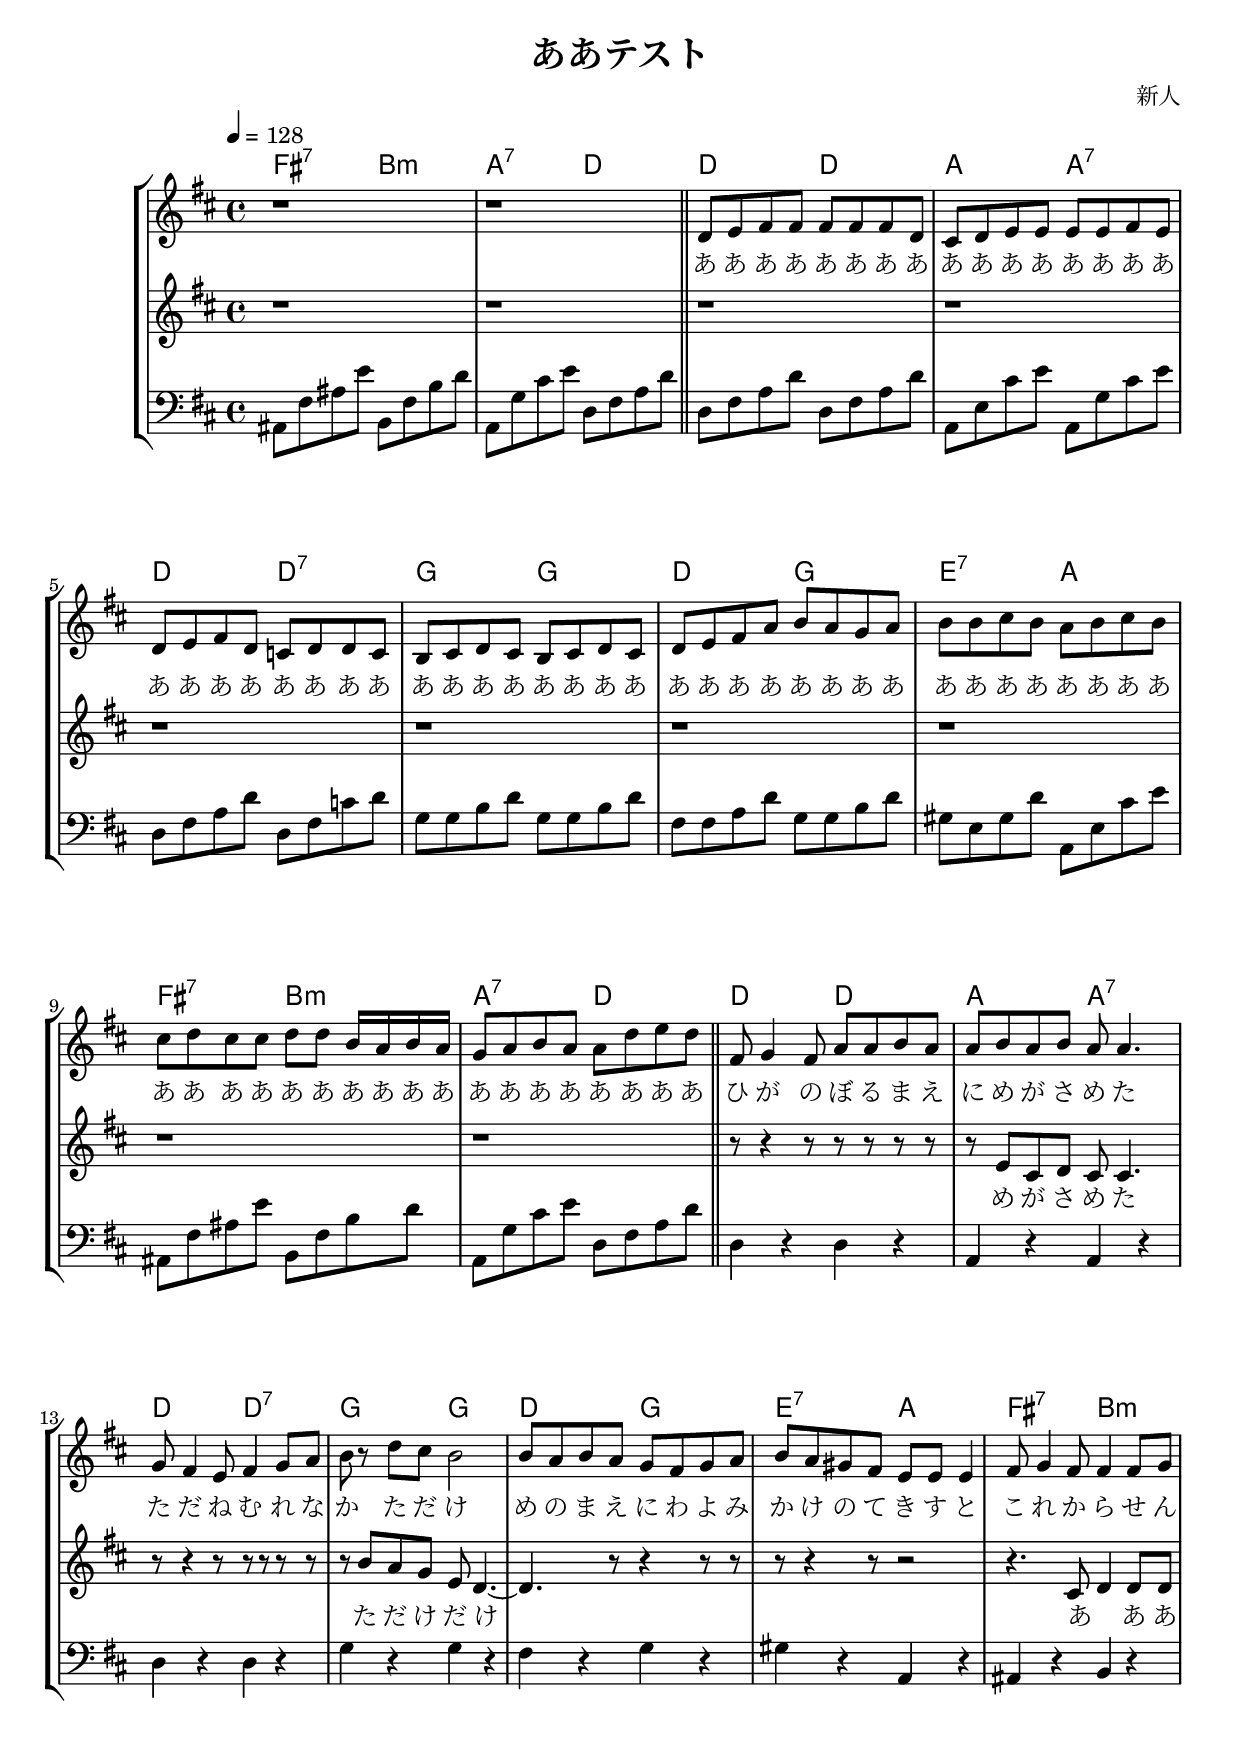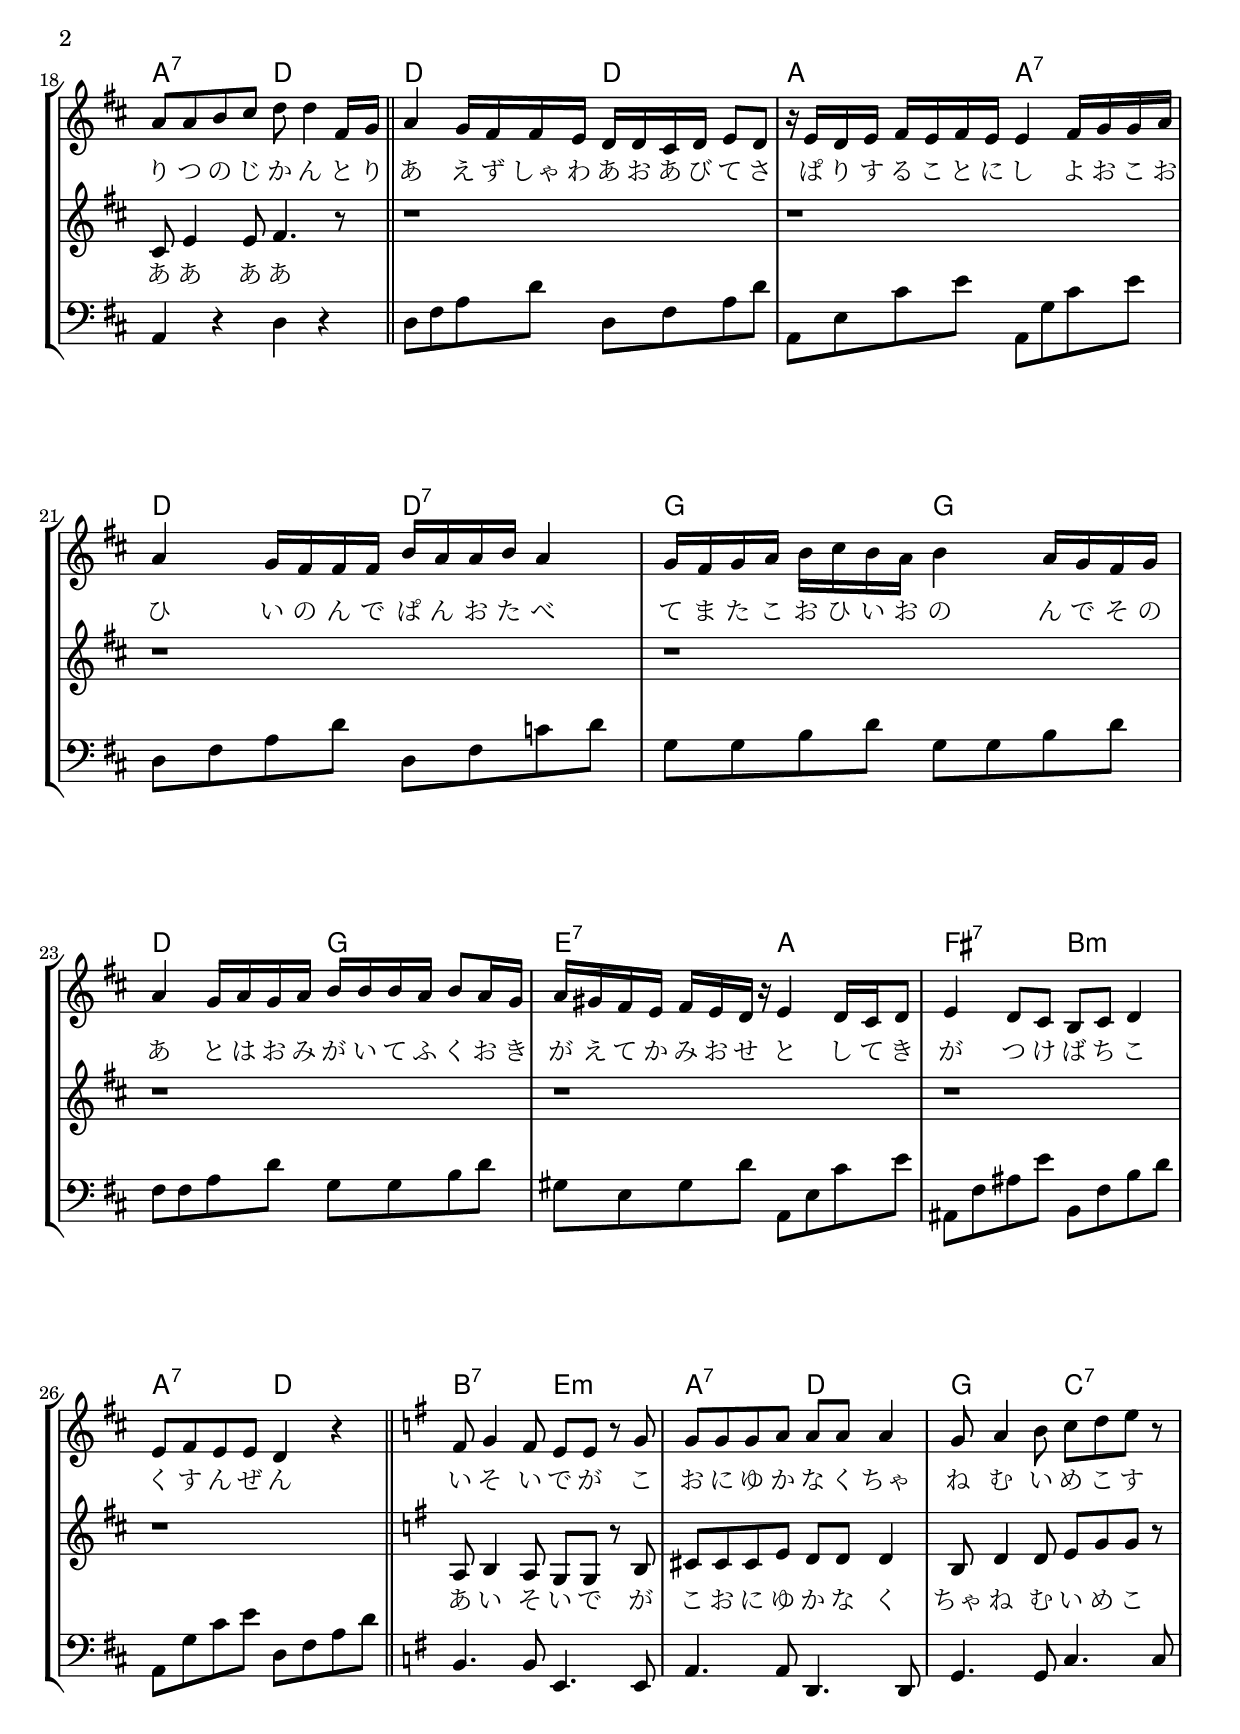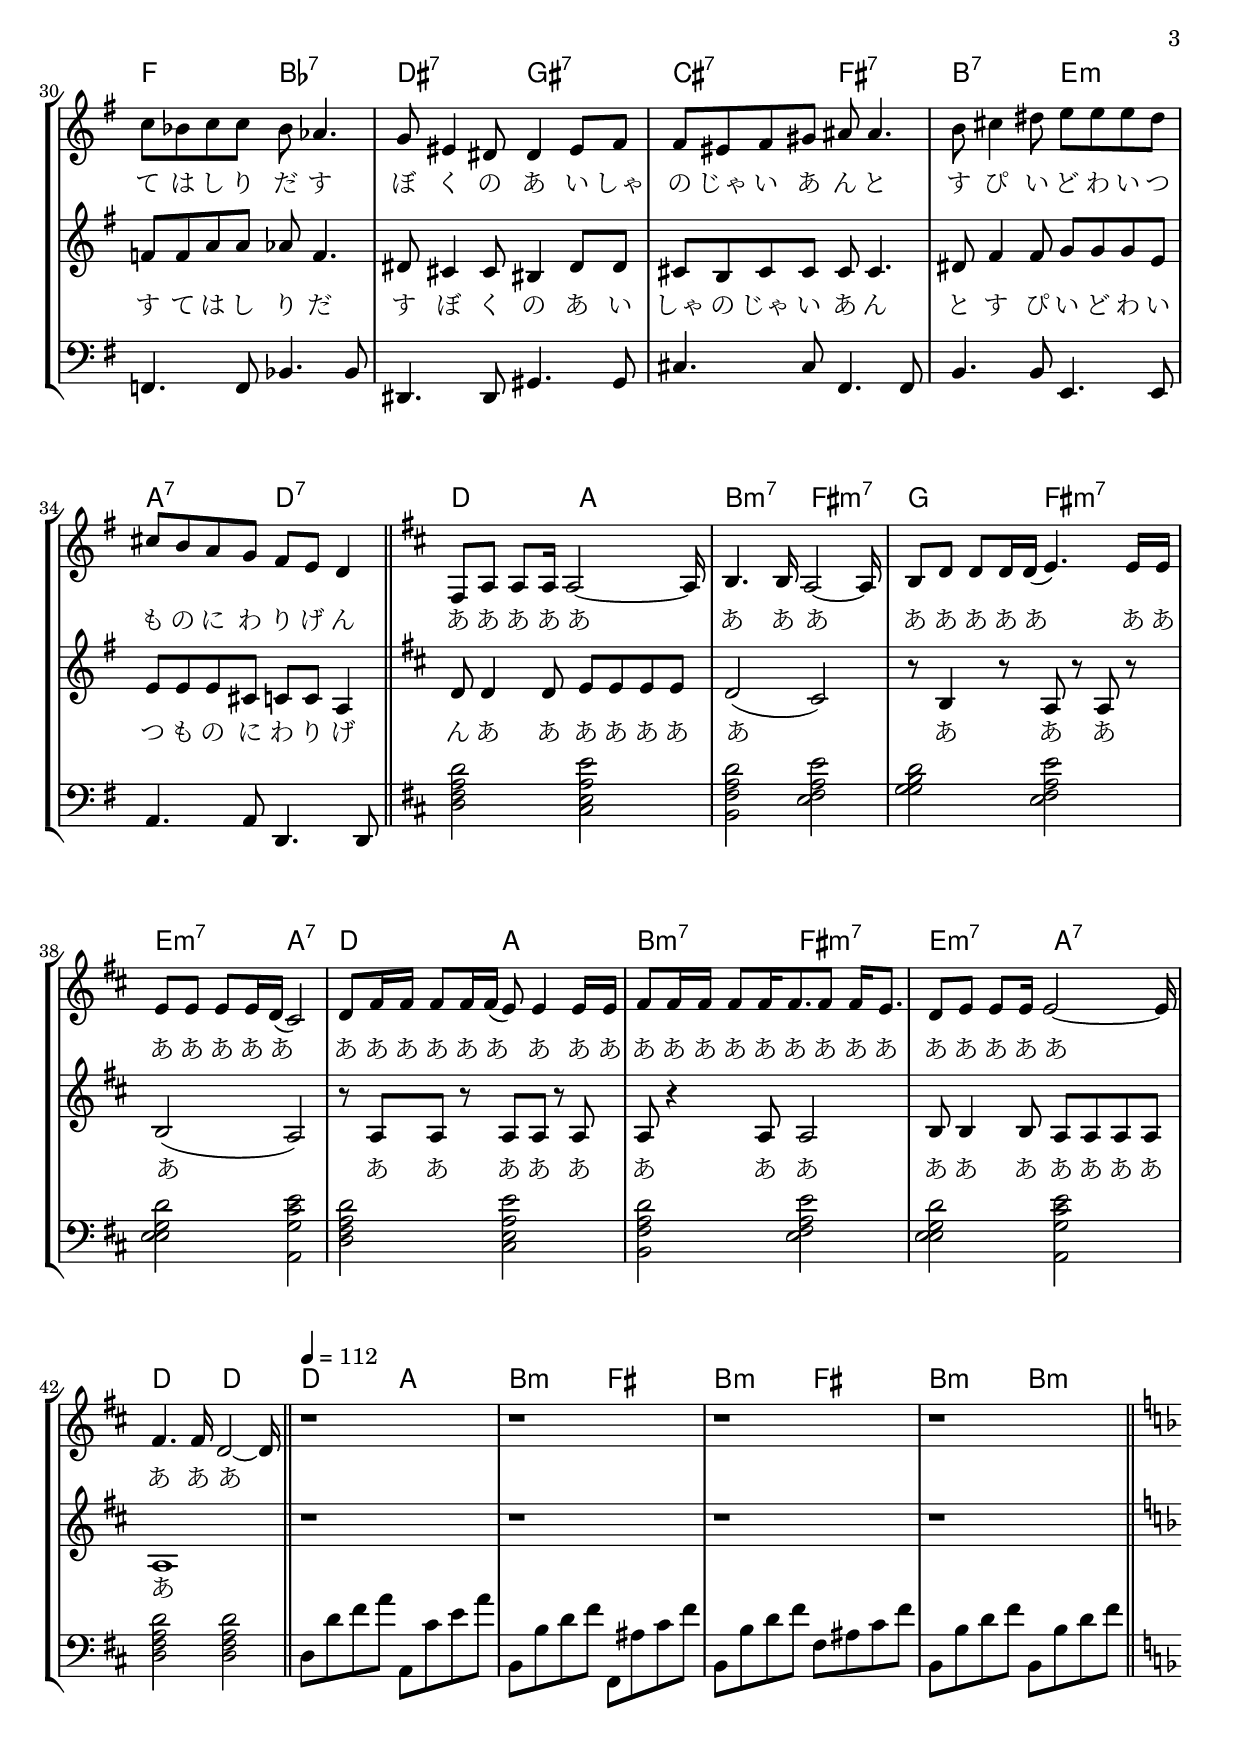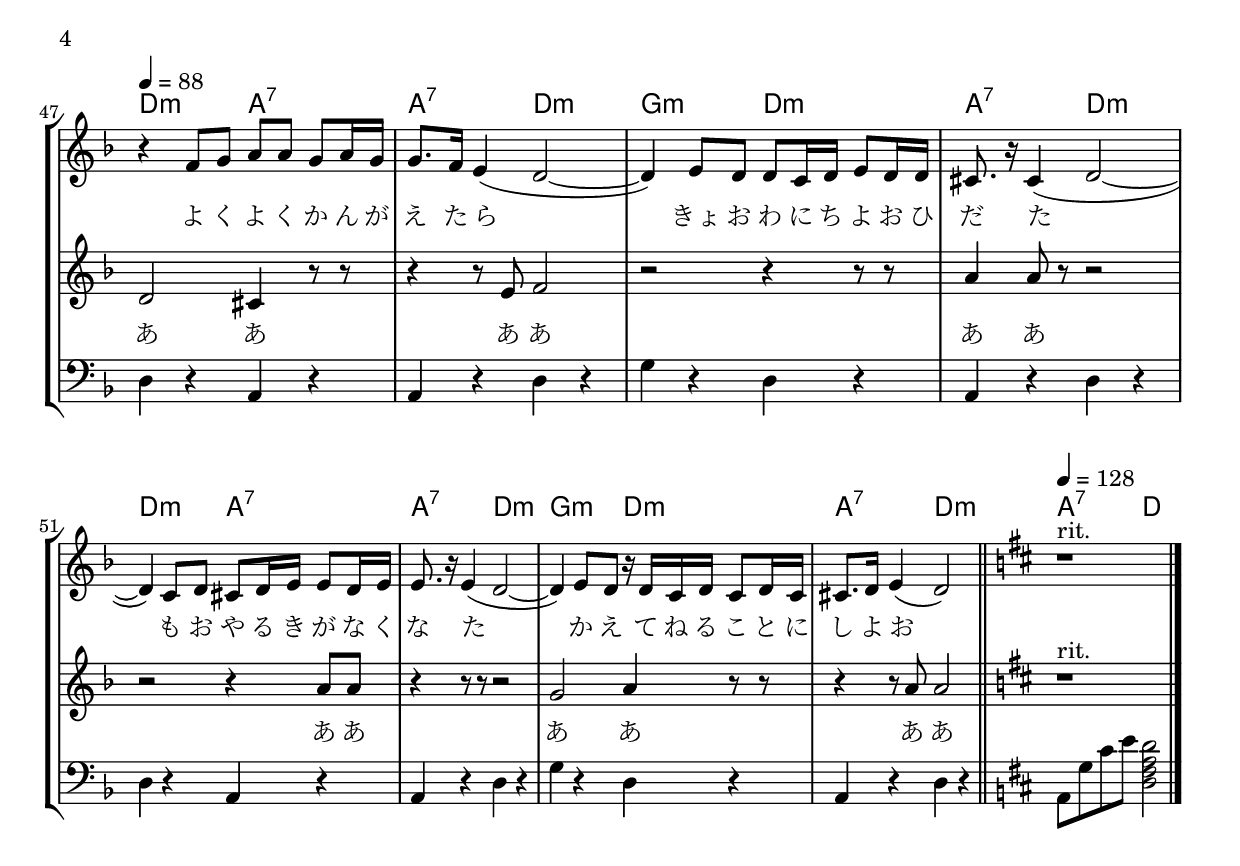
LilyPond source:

\version "2.12.1"

\header {
	title = \markup {ああテスト}
	composer = \markup \center-column {新人}
}

harmony = \chordmode {
	fis2:7 b:m a:7 d 

	d d a a:7 d d:7 g g d g e:7 a fis:7 b:m a:7 d 

	d d a a:7 d d:7 g g d g e:7 a fis:7 b:m a:7 d 

	d d a a:7 d d:7 g g d g e:7 a fis:7 b:m a:7 d 

	b:7 e:m a:7 d g c:7 f bes:7 dis:7 gis:7 cis:7 fis:7 b:7 e:m a:7 d:7 

	d a b:min7 fis:min7 g fis:min7 e:min7 a:7 d a b:min7 fis:min7 e:min7 a:7 d d 

	d a b:m fis b:m fis b:m b:m 

	d:m a:7 a:7 d:m g:m d:m a:7 d:m d:m a:7 a:7 d:m g:m d:m a:7 d:m 

	a:7 d 
}

melody = {
	\key d \major
	\tempo 4 = 128
	r1 | r1   
	\set Staff.midiInstrument = #"Tubular Bells"
	d'8  e'8  fis'8  fis'8  fis'8  fis'8  fis'8  d'8 
	cis'8  d'8  e'8  e'8  e'8  e'8  fis'8  e'8 
	d'8  e'8  fis'8  d'8  c'8  d'8  d'8  c'8 
	b8  cis'8  d'8  cis'8  b8  cis'8  d'8  cis'8 
	d'8  e'8  fis'8  a'8  b'8  a'8  g'8  a'8 
	b'8  b'8  cis''8  b'8  a'8  b'8  cis''8  b'8 
	cis''8  d''8  cis''8  cis''8  d''8  d''8  b'16  a'16  b'16  a'16 
	g'8  a'8  b'8  a'8  a'8  d''8  e''8  d''8
	\set Staff.midiInstrument = #"mmi0.42"
	fis'8  g'4  fis'8  a'8  a'8  b'8  a'8 
	a'8  b'8  a'8  b'8  a'8  a'4. 
	g'8  fis'4  e'8  fis'4  g'8  a'8 
	b'8  r8  d''8  cis''8  b'2 
	b'8  a'8  b'8  a'8  g'8  fis'8  g'8  a'8 
	b'8  a'8  gis'8  fis'8  e'8  e'8  e'4 
	fis'8  g'4  fis'8  fis'4  fis'8  g'8 
	a'8  a'8  b'8  cis''8  d''8  d''4  	\set Staff.midiInstrument = #"mmi0.42"
	fis'16  g'16 
	a'4  g'16  fis'16  fis'16  e'16  d'16  d'16  cis'16  d'16  e'8  d'8 
	r16  e'16  d'16  e'16  fis'16  e'16  fis'16  e'16  e'4  fis'16  g'16  g'16  a'16 
	a'4  g'16  fis'16  fis'16  fis'16  b'16  a'16  a'16  b'16  a'4 
	g'16  fis'16  g'16  a'16  b'16  cis''16  b'16  a'16  b'4  a'16  g'16  fis'16  g'16 
	a'4  g'16  a'16  g'16  a'16  b'16  b'16  b'16  a'16  b'8  a'16  g'16 
	a'16  gis'16  fis'16  e'16  fis'16  e'16  d'16  r16  e'4  d'16  cis'16  d'8 
	e'4  d'8  cis'8  b8  cis'8  d'4 
	e'8  fis'8  e'8  e'8  d'4  	r4 	\set Staff.midiInstrument = #"mmi0.42"
		\key g \major
fis'8  g'4  fis'8  e'8  e'8  r8  g'8 
	g'8  g'8  g'8  a'8  a'8  a'8  a'4 
	g'8  a'4  b'8  c''8  d''8  e''8  r8 
	c''8  bes'8  c''8  c''8  bes'8  as'4. 
	g'8  eis'4  dis'8  dis'4  eis'8  fis'8 
	fis'8  eis'8  fis'8  gis'8  ais'8  ais'4. 
	b'8  cis''4  dis''8  e''8  e''8  e''8  dis''8 
	cis''8  b'8  a'8  g'8  fis'8  e'8  d'4
	\set Staff.midiInstrument = #"Church organ"
		\key d \major
fis8  a8  a8  a16  a2~a16 
	b4.  b16  a2~a16 
	b8  d'8  d'8  d'16  d'16  (e'4.)  e'16  e'16 
	e'8  e'8  e'8  e'16  d'16  (cis'2) 
	d'8  fis'16  fis'16  fis'8  fis'16  fis'16  (e'8)  e'4  e'16  e'16 
	fis'8  fis'16  fis'16  fis'8  fis'16  fis'8.  fis'8  fis'16  e'8. 
	d'8  e'8  e'8  e'16  e'2~e'16 
	fis'4.  fis'16  d'2~d'16
	\tempo 4 = 112
	r1 | r1 | r1 | r1   
	\set Staff.midiInstrument = #"mmi0.42"
		\key f \major
	\tempo 4 = 88
r4 f'8  g'8  a'8  a'8  g'8  a'16  g'16 
	g'8.  f'16  e'4  (d'2~ 
	d'4)  e'8  d'8  d'8  c'16  d'16  e'8  d'16  d'16 
	cis'8.  r16  cis'4  (d'2~ 
	d'4)  c'8  d'8  cis'8  d'16  e'16  e'8  d'16  e'16 
	e'8.  r16  e'4  (d'2~ 
	d'4)  e'8  d'8  r16  d'16  c'16  d'16  c'8  d'16  c'16 
	cis'8.  d'16  e'4  (d'2)
	\key d \major
	\tempo 4 = 128
	r1^"rit." \bar "|."
}

words = \lyricmode {
	
	あ  あ  あ  あ  あ  あ  あ  あ  あ  あ  あ  あ  あ  あ  あ  あ  あ  あ  あ  あ  あ  あ  あ  あ  あ  あ  あ  あ  あ  あ  あ  あ  あ  あ  あ  あ  あ  あ  あ  あ  あ  あ  あ  あ  あ  あ  あ  あ  あ  あ  あ  あ  あ  あ  あ  あ  あ  あ  あ  あ  あ  あ  あ  あ  あ  あ  
	ひ  が  の  ぼ  る  ま  え  に  め  が  さ  め  た  た  だ  ね  む  れ  な  か  た  だ  け  め  の  ま  え  に  わ  よ  み  か  け  の  て  き  す  と  こ  れ  か  ら  せ  ん  り  つ  の  じ  か  ん  
	と  り  あ  え  ず  しゃ  わ  あ  お  あ  び  て  さ  ぱ  り  す  る  こ  と  に  し  よ  お  こ  お  ひ  い  の  ん  で  ぱ  ん  お  た  べ  て  ま  た  こ  お  ひ  い  お  の  ん  で  そ  の  あ  と  は  お  み  が  い  て  ふ  く  お  き  が  え  て  か  み  お  せ  と  し  て  き  が  つ  け  ば  ち  こ  く  す  ん  ぜ  ん  
	い  そ  い  で  が  こ  お  に  ゆ  か  な  く  ちゃ  ね  む  い  め  こ  す  て  は  し  り  だ  す  ぼ  く  の  あ  い  しゃ  の  じゃ  い  あ  ん  と  す  ぴ  い  ど  わ  い  つ  も  の  に  わ  り  げ  ん  
	あ  あ  あ  あ  あ  あ  あ  あ  あ  あ  あ  あ  あ  あ  あ  あ  あ  あ  あ  あ  あ  あ  あ  あ  あ  あ  あ  あ  あ  あ  あ  あ  あ  あ  あ  あ  あ  あ  あ  あ  あ  あ  あ  あ  あ  あ  
	
	よ  く  よ  く  か  ん  が  え  た  ら  きょ  お  わ  に  ち  よ  お  ひ  だ  た  も  お  や  る  き  が  な  く  な  た  か  え  て  ね  る  こ  と  に  し  よ  お  
	
}

secondmelody = {
	\key d \major
	\tempo 4 = 128
	r1 | r1   
	r1 | r1 | r1 | r1 | r1 | r1 | r1 | r1   
	\set Staff.midiInstrument = #"mmi0.42"
	r8  r4  r8  r8  r8  r8  r8 
	r8  e'8  cis'8  d'8  cis'8  cis'4. 
	r8  r4  r8  r8  r8  r8  r8 
	r8  b'8  a'8  g'8  e'8  d'4.~ 
	d'4.  r8  r4  r8  r8 
	r8  r4  r8  r2~ 
	r4.  cis'8  d'4  d'8  d'8 
	cis'8  e'4  e'8  fis'4.  	r8 	r1 | r1 | r1 | r1 | r1 | r1 | r1 | r1   
	\set Staff.midiInstrument = #"fss0.32"
		\key g \major
a8  b4  a8  g8  g8  r8  b8 
	cis'8  cis'8  cis'8  e'8  d'8  d'8  d'4 
	b8  d'4  d'8  e'8  g'8  g'8  r8 
	f'8  f'8  a'8  a'8  as'8  f'4. 
	dis'8  cis'4  cis'8  bis4  dis'8  dis'8 
	cis'8  b8  cis'8  cis'8  cis'8  cis'4. 
	dis'8  fis'4  fis'8  g'8  g'8  g'8  e'8 
	e'8  e'8  e'8  cis'8  c'8  c'8  a4
	\set Staff.midiInstrument = #"Melodic Tom"
		\key d \major
d'8  d'4  d'8  e'8  e'8  e'8  e'8 
	d'2  (cis'2) 
	r8  b4  r8  a8  r8  a8  r8 
	b2  (a2) 
	r8  a8  a8  r8  a8  a8  r8  a8 
	a8  r4  a8  a2 
	b8  b4  b8  a8  a8  a8  a8 
	a1
	\tempo 4 = 112
	r1 | r1 | r1 | r1   
	\set Staff.midiInstrument = #"Overdriven Guitar"
		\key f \major
	\tempo 4 = 88
d'2  cis'4  r8  r8 
	r4  r8  e'8  f'2 
	r2  r4  r8  r8 
	a'4  a'8  r8  r2 
	r2  r4  a'8  a'8 
	r4  r8  r8  r2 
	g'2  a'4  r8  r8 
	r4  r8  a'8  a'2
	\key d \major
	\tempo 4 = 128
	r1^"rit." \bar "|."
}

secondwords = \lyricmode {
	
	
	め  が  さ  め  た  た  だ  け  だ  け  あ  あ  あ  あ  あ  あ  あ  あ  
	
	い  そ  い  で  が  こ  お  に  ゆ  か  な  く  ちゃ  ね  む  い  め  こ  す  て  は  し  り  だ  す  ぼ  く  の  あ  い  しゃ  の  じゃ  い  あ  ん  と  す  ぴ  い  ど  わ  い  つ  も  の  に  わ  り  げ  ん  
	あ  あ  あ  あ  あ  あ  あ  あ  あ  あ  あ  あ  あ  あ  あ  あ  あ  あ  あ  あ  あ  あ  あ  あ  あ  あ  あ  あ  
	
	あ  あ  あ  あ  あ  あ  あ  あ  あ  あ  あ  あ  
	
}

tempochange = {
	\tempo 4 = 128
	r1 | r1 \bar "||"
	\tempo 4 = 128
	r1 | r1 | r1 | r1 | r1 | r1 | r1 | r1 \bar "||"
	\tempo 4 = 128
	r1 | r1 | r1 | r1 | r1 | r1 | r1 | r1 \bar "||"
	\tempo 4 = 128
	r1 | r1 | r1 | r1 | r1 | r1 | r1 | r1 \bar "||"
	\tempo 4 = 128
	r1 | r1 | r1 | r1 | r1 | r1 | r1 | r1 \bar "||"
	\tempo 4 = 128
	r1 | r1 | r1 | r1 | r1 | r1 | r1 | r1 \bar "||"
	\tempo 4 = 112
	r1 | r1 | r1 | r1 \bar "||"
	\tempo 4 = 88
	r1 | r1 | r1 | r1 | r1 | r1 | r1 | r1 \bar "||"
	\tempo 4 = 128
	\tempo 4 = 96 r2 \tempo 4 = 85 r2 \bar "|."
}

mainacc = {
	\clef bass
	\set Staff.midiInstrument = #"Synth Bass 1"
	\key d \major
	\tempo 4 = 128
	ais,8 fis8 ais8 e'8
	b,8 fis8 b8 d'8
	a,8 g8 cis'8 e'8
	d8 fis8 a8 d'8
	\bar "||"

	\set Staff.midiInstrument = #"Synth Bass 1"
	d8 fis8 a8 d'8
	d8 fis8 a8 d'8
	a,8 e8 cis'8 e'8
	a,8 g8 cis'8 e'8
	d8 fis8 a8 d'8
	d8 fis8 c'8 d'8
	g8 g8 b8 d'8
	g8 g8 b8 d'8
	fis8 fis8 a8 d'8
	g8 g8 b8 d'8
	gis8 e8 gis8 d'8
	a,8 e8 cis'8 e'8
	ais,8 fis8 ais8 e'8
	b,8 fis8 b8 d'8
	a,8 g8 cis'8 e'8
	d8 fis8 a8 d'8
	\bar "||"

	\set Staff.midiInstrument = #"Synth Bass 1"
	d4 r4
	d4 r4
	a,4 r4
	a,4 r4
	d4 r4
	d4 r4
	g4 r4
	g4 r4
	fis4 r4
	g4 r4
	gis4 r4
	a,4 r4
	ais,4 r4
	b,4 r4
	a,4 r4
	d4 r4
	\bar "||"

	\set Staff.midiInstrument = #"Synth Bass 1"
	d8 fis8 a8 d'8
	d8 fis8 a8 d'8
	a,8 e8 cis'8 e'8
	a,8 g8 cis'8 e'8
	d8 fis8 a8 d'8
	d8 fis8 c'8 d'8
	g8 g8 b8 d'8
	g8 g8 b8 d'8
	fis8 fis8 a8 d'8
	g8 g8 b8 d'8
	gis8 e8 gis8 d'8
	a,8 e8 cis'8 e'8
	ais,8 fis8 ais8 e'8
	b,8 fis8 b8 d'8
	a,8 g8 cis'8 e'8
	d8 fis8 a8 d'8
	\bar "||"

	\set Staff.midiInstrument = #"Tuba"
	\key g \major
	b,4.b,8
	e,4.e,8
	a,4.a,8
	d,4.d,8
	g,4.g,8
	c4.c8
	f,4.f,8
	bes,4.bes,8
	dis,4.dis,8
	gis,4.gis,8
	cis4.cis8
	fis,4.fis,8
	b,4.b,8
	e,4.e,8
	a,4.a,8
	d,4.d,8
	\bar "||"

	\set Staff.midiInstrument = #"Church organ"
	\key d \major
	<d fis a d'>2
	<cis e a e'>2
	<b, fis a d'>2
	<fis e a e'>2
	<g g b d'>2
	<fis e a e'>2
	<e e g d'>2
	<a, g cis' e'>2
	<d fis a d'>2
	<cis e a e'>2
	<b, fis a d'>2
	<fis e a e'>2
	<e e g d'>2
	<a, g cis' e'>2
	<d fis a d'>2
	<d fis a d'>2
	\bar "||"

	\set Staff.midiInstrument = #"Harmonica"
	\tempo 4 = 112
	d8 d'8 fis'8 a'8
	a,8 cis'8 e'8 a'8
	b,8 b8 d'8 fis'8
	fis,8 ais8 cis'8 fis'8
	b,8 b8 d'8 fis'8
	fis8 ais8 cis'8 fis'8
	b,8 b8 d'8 fis'8
	b,8 b8 d'8 fis'8
	\bar "||"

	\set Staff.midiInstrument = #"Tuba"
	\key f \major
	\tempo 4 = 88
	d4 r4
	a,4 r4
	a,4 r4
	d4 r4
	g4 r4
	d4 r4
	a,4 r4
	d4 r4
	d4 r4
	a,4 r4
	a,4 r4
	d4 r4
	g4 r4
	d4 r4
	a,4 r4
	d4 r4
	\bar "||"

	\set Staff.midiInstrument = #"Synth Bass 1"
	\key d \major
	\tempo 4 = 128
	a,8 g8 cis'8 e'8
	<d fis a d'>2
	\bar "|."
}

subacc = {
	\clef bass
	\set Staff.midiInstrument = #"Electric Guitar (clean)"
	\key d \major
	\tempo 4 = 128
	ais,16 fis <ais e'> fis fis fis <ais e'> fis
	b,16 fis <b d'> fis fis fis <b d'> fis
	a,16 g <cis' e'> g g g <cis' e'> g
	d16 fis <a d'> fis fis fis <a d'> fis
	\bar "||"

	\set Staff.midiInstrument = #"Electric Guitar (clean)"
	d16 fis <a d'> fis fis fis <a d'> fis
	d16 fis <a d'> fis fis fis <a d'> fis
	a,16 e <cis' e'> e e e <cis' e'> e
	a,16 g <cis' e'> g g g <cis' e'> g
	d16 fis <a d'> fis fis fis <a d'> fis
	d16 fis <c' d'> fis fis fis <c' d'> fis
	g16 g <b d'> g g g <b d'> g
	g16 g <b d'> g g g <b d'> g
	fis16 fis <a d'> fis fis fis <a d'> fis
	g16 g <b d'> g g g <b d'> g
	gis16 e <gis d'> e e e <gis d'> e
	a,16 e <cis' e'> e e e <cis' e'> e
	ais,16 fis <ais e'> fis fis fis <ais e'> fis
	b,16 fis <b d'> fis fis fis <b d'> fis
	a,16 g <cis' e'> g g g <cis' e'> g
	d16 fis <a d'> fis fis fis <a d'> fis
	\bar "||"

	\set Staff.midiInstrument = #"Electric Guitar (clean)"
	d16 fis <a d'> fis <a d'> fis <a d'> fis
	d16 fis <a d'> fis <a d'> fis <a d'> fis
	a,16 e <cis' e'> e <cis' e'> e <cis' e'> e
	a,16 g <cis' e'> g <cis' e'> g <cis' e'> g
	d16 fis <a d'> fis <a d'> fis <a d'> fis
	d16 fis <c' d'> fis <c' d'> fis <c' d'> fis
	g16 g <b d'> g <b d'> g <b d'> g
	g16 g <b d'> g <b d'> g <b d'> g
	fis16 fis <a d'> fis <a d'> fis <a d'> fis
	g16 g <b d'> g <b d'> g <b d'> g
	gis16 e <gis d'> e <gis d'> e <gis d'> e
	a,16 e <cis' e'> e <cis' e'> e <cis' e'> e
	ais,16 fis <ais e'> fis <ais e'> fis <ais e'> fis
	b,16 fis <b d'> fis <b d'> fis <b d'> fis
	a,16 g <cis' e'> g <cis' e'> g <cis' e'> g
	d16 fis <a d'> fis <a d'> fis <a d'> fis
	\bar "||"

	\set Staff.midiInstrument = #"Electric Guitar (clean)"
	d16 fis <a d'> fis fis fis <a d'> fis
	d16 fis <a d'> fis fis fis <a d'> fis
	a,16 e <cis' e'> e e e <cis' e'> e
	a,16 g <cis' e'> g g g <cis' e'> g
	d16 fis <a d'> fis fis fis <a d'> fis
	d16 fis <c' d'> fis fis fis <c' d'> fis
	g16 g <b d'> g g g <b d'> g
	g16 g <b d'> g g g <b d'> g
	fis16 fis <a d'> fis fis fis <a d'> fis
	g16 g <b d'> g g g <b d'> g
	gis16 e <gis d'> e e e <gis d'> e
	a,16 e <cis' e'> e e e <cis' e'> e
	ais,16 fis <ais e'> fis fis fis <ais e'> fis
	b,16 fis <b d'> fis fis fis <b d'> fis
	a,16 g <cis' e'> g g g <cis' e'> g
	d16 fis <a d'> fis fis fis <a d'> fis
	\bar "||"

	\set Staff.midiInstrument = #"Pad 6 (metallic)"
	\key g \major
	<a, dis a>8 <a, dis a>4 <a, dis a>8
	<b, e g>8 <b, e g>4 <b, e g>8
	<a, cis g>8 <a, cis g>4 <a, cis g>8
	<a, fis a>8 <a, fis a>4 <a, fis a>8
	<b, d g>8 <b, d g>4 <b, d g>8
	<bes, e g>8 <bes, e g>4 <bes, e g>8
	<c c a>8 <c c a>4 <c c a>8
	<bes, d as>8 <bes, d as>4 <bes, d as>8
	<ais, cis g>8 <ais, cis g>4 <ais, cis g>8
	<bis, fis gis>8 <bis, fis gis>4 <bis, fis gis>8
	<b, eis gis>8 <b, eis gis>4 <b, eis gis>8
	<ais, e ais>8 <ais, e ais>4 <ais, e ais>8
	<a, dis a>8 <a, dis a>4 <a, dis a>8
	<b, e g>8 <b, e g>4 <b, e g>8
	<a, cis g>8 <a, cis g>4 <a, cis g>8
	<c fis a>8 <c fis a>4 <c fis a>8
	\bar "||"

	\set Staff.midiInstrument = #"Applause"
	\key d \major
	d4 r4
	cis4 r4
	b,4 r4
	fis4 r4
	g4 r4
	fis4 r4
	e4 r4
	a,4 r4
	d4 r4
	cis4 r4
	b,4 r4
	fis4 r4
	e4 r4
	a,4 r4
	d4 r4
	d4 r4
	\bar "||"

	\set Staff.midiInstrument = #"Tuba"
	\tempo 4 = 112
	<d d' fis' a'>4 <d d' fis' a'>4
	<a, cis' e' a'>4 <a, cis' e' a'>4
	<b, b d' fis'>4 <b, b d' fis'>4
	<fis, ais cis' fis'>4 <fis, ais cis' fis'>4
	<b, b d' fis'>4 <b, b d' fis'>4
	<fis ais cis' fis'>4 <fis ais cis' fis'>4
	<b, b d' fis'>4 <b, b d' fis'>4
	<b, b d' fis'>4 <b, b d' fis'>4
	\bar "||"

	\set Staff.midiInstrument = #"Taiko Drum"
	\key f \major
	\tempo 4 = 88
	<d f a d'>4 <d f a d'>4
	<a, g cis' e'>4 <a, g cis' e'>4
	<a, g cis' e'>4 <a, g cis' e'>4
	<d f a d'>4 <d f a d'>4
	<g g bes d'>4 <g g bes d'>4
	<d f a d'>4 <d f a d'>4
	<a, g cis' e'>4 <a, g cis' e'>4
	<d f a d'>4 <d f a d'>4
	<d f a d'>4 <d f a d'>4
	<a, g cis' e'>4 <a, g cis' e'>4
	<a, g cis' e'>4 <a, g cis' e'>4
	<d f a d'>4 <d f a d'>4
	<g g bes d'>4 <g g bes d'>4
	<d f a d'>4 <d f a d'>4
	<a, g cis' e'>4 <a, g cis' e'>4
	<d f a d'>4 <d f a d'>4
	\bar "||"

	\set Staff.midiInstrument = #"Electric Guitar (clean)"
	\key d \major
	\tempo 4 = 128
	a,16 g <cis' e'> g g g <cis' e'> g
	d16 fis <a d'> fis <d fis a d'>4
	\bar "|."
}

percA = {
	\drummode {
	r4 hh4 hh4 hh4  |r1  \bar "||"
	r4 hh4 hh4 hh4  |hh4 hh4 hh4 hh4  |hh4 hh4 hh4 hh4  |hh4 hh4 hh4 hh4  |r4 hh4 hh4 hh4  |hh4 hh4 hh4 hh4  |hh4 hh4 hh4 hh4  |r1  \bar "||"
	r4 hh4 hh4 hh4  |hh4 hh4 hh4 hh4  |hh4 hh4 hh4 hh4  |hh4 hh4 hh4 hh4  |r4 hh4 hh4 hh4  |hh4 hh4 hh4 hh4  |hh4 hh4 hh4 hh4  |r1  \bar "||"
	r4 hh4 hh4 hh4  |hh4 hh4 hh4 hh4  |hh4 hh4 hh4 hh4  |hh4 hh4 hh4 hh4  |r4 hh4 hh4 hh4  |hh4 hh4 hh4 hh4  |hh4 hh4 hh4 hh4  |r1  \bar "||"
	r2 hho2  |r2 hho2  |r2 hho2  |r2 hho2  |r2 hho2  |r2 hho2  |r2 hho2  |r2 hho2  \bar "||"
	r2 hho2  |r2 hho2  |r2 hho2  |r2 hho2  |r2 hho2  |r2 hho2  |r2 hho2  |r2 hho2  \bar "||"
	r1  |r2. hho4  |r1  |r2. hho4  \bar "||"
	r1  |r1  |r1  |r1  |r1  |r1  |r1  |r2 r8 hho4 hho8  \bar "||"
	r1  \bar "|."
	}
}

percB = {
	\drummode {
	r4 sn8 sn4. sn4  |sn16 sn16 sn16 sn16 sn16 sn16 sn16 sn16 sn16 sn16 sn16 sn16 sn16 sn16 sn16 sn16  \bar "||"
	r4 sn8 sn4. sn4  |r4 sn8 sn4. sn4  |r4 sn8 sn4. sn4  |r4 sn8 sn4. sn4  |r4 sn8 sn4. sn4  |r4 sn8 sn4. sn4  |r4 sn8 sn4. sn4  |sn16 sn16 sn16 sn16 sn16 sn16 sn16 sn16 sn16 sn16 sn16 sn16 sn16 sn16 sn16 sn16  \bar "||"
	r4 sn8 sn4. sn4  |r4 sn8 sn4. sn4  |r4 sn8 sn4. sn4  |r4 sn8 sn4. sn4  |r4 sn8 sn4. sn4  |r4 sn8 sn4. sn4  |r4 sn8 sn4. sn4  |sn16 sn16 sn16 sn16 sn16 sn16 sn16 sn16 sn16 sn16 sn16 sn16 sn16 sn16 sn16 sn16  \bar "||"
	r4 sn8 sn4. sn4  |r4 sn8 sn4. sn4  |r4 sn8 sn4. sn4  |r4 sn8 sn4. sn4  |r4 sn8 sn4. sn4  |r4 sn8 sn4. sn4  |r4 sn8 sn4. sn4  |sn16 sn16 sn16 sn16 sn16 sn16 sn16 sn16 sn16 sn16 sn16 sn16 sn16 sn16 sn16 sn16  \bar "||"
	r8 hh16 hh16 hh8 hh16 hh8. hh16 hh16 hh8 hh16 hh16  |hh8 hh16 hh16 hh8 hh16 hh8. hh16 hh16 hh8 hh8  |hh8 hh16 hh16 hh8 hh16 hh8. hh16 hh16 hh8 hh16 hh16  |hh8 hh16 hh16 hh8 hh16 hh8. hh16 hh16 hh8 hh8  |r8 hh16 hh16 hh8 hh16 hh8. hh16 hh16 hh8 hh16 hh16  |hh8 hh16 hh16 hh8 hh16 hh8. hh16 hh16 hh8 hh8  |hh8 hh16 hh16 hh8 hh16 hh8. hh16 hh16 hh8 hh16 hh16  |hh8 hh16 hh16 hh8 hh16 hh8 hh4. r16  \bar "||"
	r8 hh16 hh16 hh8 hh16 hh8. hh16 hh16 hh8 hh16 hh16  |hh8 hh16 hh16 hh8 hh16 hh8. hh16 hh16 hh8 hh8  |hh8 hh16 hh16 hh8 hh16 hh8. hh16 hh16 hh8 hh16 hh16  |hh8 hh16 hh16 hh8 hh16 hh8. hh16 hh16 hh8 hh8  |r8 hh16 hh16 hh8 hh16 hh8. hh16 hh16 hh8 hh16 hh16  |hh8 hh16 hh16 hh8 hh16 hh8. hh16 hh16 hh8 hh8  |hh8 hh16 hh16 hh8 hh16 hh8. hh16 hh16 hh8 hh16 hh16  |hh8 hh16 hh16 hh8 hh16 hh8 hh4. r16  \bar "||"
	r16 hhp16 hhp8 hhp16 hhp8 hhp2 r16  |r16 hhp16 hhp8 hhp16 hhp8 hhp2 r16  |r16 hhp16 hhp8 hhp16 hhp8 hhp2 r16  |r16 hhp16 hhp8 hhp16 hhp8 hhp2 hhp16  \bar "||"
	r4. hhp2 hhp8  |r4. hhp2 hhp8  |r4. hhp2 hhp8  |r4. hhp2 hhp8  |r4. hhp2 hhp8  |r4. hhp2 hhp8  |r4. hhp2 hhp8  |hhp4 hhp4 hhp4 hhp4  \bar "||"
	sn16 sn16 sn16 sn16 sn16 sn16 sn16 sn16 sn16 sn16 sn16 sn16 sn16 sn16 sn16 sn16  \bar "|."
	}
}

percC = {
	\drummode {
	bd4 bd4 bd4 bd4  |bd4 bd4 bd8 bd8 bd8 bd8  \bar "||"
	bd4 bd4 bd4 bd4  |bd4 bd4 bd4 bd8 bd8  |bd4 bd4 bd4 bd4  |bd4 bd4 bd4 bd8 bd8  |bd4 bd4 bd4 bd4  |bd4 bd4 bd4 bd8 bd8  |bd4 bd4 bd4 bd4  |bd4 bd4 bd8 bd8 bd8 bd8  \bar "||"
	bd4 bd4 bd4 bd4  |bd4 bd4 bd4 bd8 bd8  |bd4 bd4 bd4 bd4  |bd4 bd4 bd4 bd8 bd8  |bd4 bd4 bd4 bd4  |bd4 bd4 bd4 bd8 bd8  |bd4 bd4 bd4 bd4  |bd4 bd4 bd8 bd8 bd8 bd8  \bar "||"
	bd4 bd4 bd4 bd4  |bd4 bd4 bd4 bd8 bd8  |bd4 bd4 bd4 bd4  |bd4 bd4 bd4 bd8 bd8  |bd4 bd4 bd4 bd4  |bd4 bd4 bd4 bd8 bd8  |bd4 bd4 bd4 bd4  |bd4 bd4 bd8 bd8 bd8 bd8  \bar "||"
	r4 sn2 sn4  |r4 sn2 sn4  |r4 sn2 sn4  |r4 sn2 sn4  |r4 sn2 sn4  |r4 sn2 sn4  |r4 sn2 sn4  |r4 sn4. sn16 sn8 sn16 sn16 sn16  \bar "||"
	r4 sn2 sn4  |r4 sn2 sn4  |r4 sn2 sn4  |r4 sn2 sn4  |r4 sn2 sn4  |r4 sn2 sn4  |r4 sn2 sn4  |r4 sn4. sn16 sn8 sn16 sn16 sn16  \bar "||"
	hh8. hh8. hh2 r8  |hh8. hh8. hh2 hh8  |hh8. hh8. hh2 r8  |hh8. hh8. hh4 hh4 hh8  \bar "||"
	hh4 hh4 hh4 hh4  |hh4 hh4 hh4 hh4  |hh4 hh4 hh4 hh4  |hh4 hh4 hh4 hh4  |hh4 hh4 hh4 hh4  |hh4 hh4 hh4 hh4  |hh4 hh4 hh4 hh4  |r4. hh2 r8  \bar "||"
	bd4 bd4 bd8 bd8 bd8 bd8  \bar "|."
	}
}

percD = {
	\drummode {
	r8 hhp4 hhp4 hhp4 hhp8  |r8 hhp4 hhp4 hhp4 hhp8  \bar "||"
	r8 hhp4 hhp4 hhp4 hhp8  |r8 hhp4 hhp4 hhp4 hhp8  |r8 hhp4 hhp4 hhp4 hhp8  |r8 hhp4 hhp4 hhp4 hhp8  |r8 hhp4 hhp4 hhp4 hhp8  |r8 hhp4 hhp4 hhp4 hhp8  |r8 hhp4 hhp4 hhp4 hhp8  |r8 hhp4 hhp4 hhp4 hhp8  \bar "||"
	r8 hhp4 hhp4 hhp4 hhp8  |r8 hhp4 hhp4 hhp4 hhp8  |r8 hhp4 hhp4 hhp4 hhp8  |r8 hhp4 hhp4 hhp4 hhp8  |r8 hhp4 hhp4 hhp4 hhp8  |r8 hhp4 hhp4 hhp4 hhp8  |r8 hhp4 hhp4 hhp4 hhp8  |r8 hhp4 hhp4 hhp4 hhp8  \bar "||"
	r8 hhp4 hhp4 hhp4 hhp8  |r8 hhp4 hhp4 hhp4 hhp8  |r8 hhp4 hhp4 hhp4 hhp8  |r8 hhp4 hhp4 hhp4 hhp8  |r8 hhp4 hhp4 hhp4 hhp8  |r8 hhp4 hhp4 hhp4 hhp8  |r8 hhp4 hhp4 hhp4 hhp8  |r8 hhp4 hhp4 hhp4 hhp8  \bar "||"
	bd8 bd4 bd4 r16 bd8. bd8  |bd8 bd4 bd4 r16 bd8. bd8  |bd8 bd4 bd4 r16 bd8. bd8  |bd8 bd4 bd4 r16 bd8. bd8  |bd8 bd4 bd4 r16 bd8. bd8  |bd8 bd4 bd4 r16 bd8. bd8  |bd8 bd4 bd4 r16 bd8. bd8  |bd4. bd8. bd4. r16  \bar "||"
	bd8 bd4 bd4 r16 bd8. bd8  |bd8 bd4 bd4 r16 bd8. bd8  |bd8 bd4 bd4 r16 bd8. bd8  |bd8 bd4 bd4 r16 bd8. bd8  |bd8 bd4 bd4 r16 bd8. bd8  |bd8 bd4 bd4 r16 bd8. bd8  |bd8 bd4 bd4 r16 bd8. bd8  |bd4. bd8. bd4. r16  \bar "||"
	r2 ss2  |r2 ss2  |r2 ss2  |r2 ss2  \bar "||"
	bd2. r8 bd8  |bd8. bd8. bd2 bd8  |bd2. r8 bd8  |bd8. bd8. bd2 bd8  |bd2. r8 bd8  |bd8. bd8. bd2 bd8  |bd2. r8 bd8  |bd8. bd4. r16 bd4 bd8  \bar "||"
	r8 hhp4 hhp4 hhp4 hhp8  \bar "|."
	}
}

percE = {
	\drummode {
	cymc1  |r1 \bar "||"
	cymc1  |r1 |r1 |r1 |cymc1  |r1 |r1 |r1 \bar "||"
	cymc1  |r1 |r1 |r1 |cymc1  |r1 |r1 |r1 \bar "||"
	cymc1  |r1 |r1 |r1 |cymc1  |r1 |r1 |r1 \bar "||"
	cymc1  |r1 |r1 |r1 |cymc1  |r1 |r1 |r2. cymc4  \bar "||"
	cymc1  |r1 |r1 |r1 |cymc1  |r1 |r1 |r2. cymc4  \bar "||"
	bd2 r8 bd4 bd8  |bd4. bd4 bd4 bd8  |bd2 r8 bd4 bd8  |bd4. bd4 bd4.  \bar "||"
	r1 | r1 | r1 | r1 | r1 | r1 | r1 | r1 \bar "||"
	cymc1  \bar "|."
	}
}

\score {
	<<
		\new StaffGroup <<
			\new ChordNames {\harmony}
			\new Voice = "melody" {\melody}
			\new Lyrics \lyricsto "melody" \words
			\new Voice = "secondmelody" {\secondmelody}
			\new Lyrics \lyricsto "secondmelody" \secondwords
			\new Staff = "mainacc" {\mainacc}
		>>
	>>
	\layout { }
}
